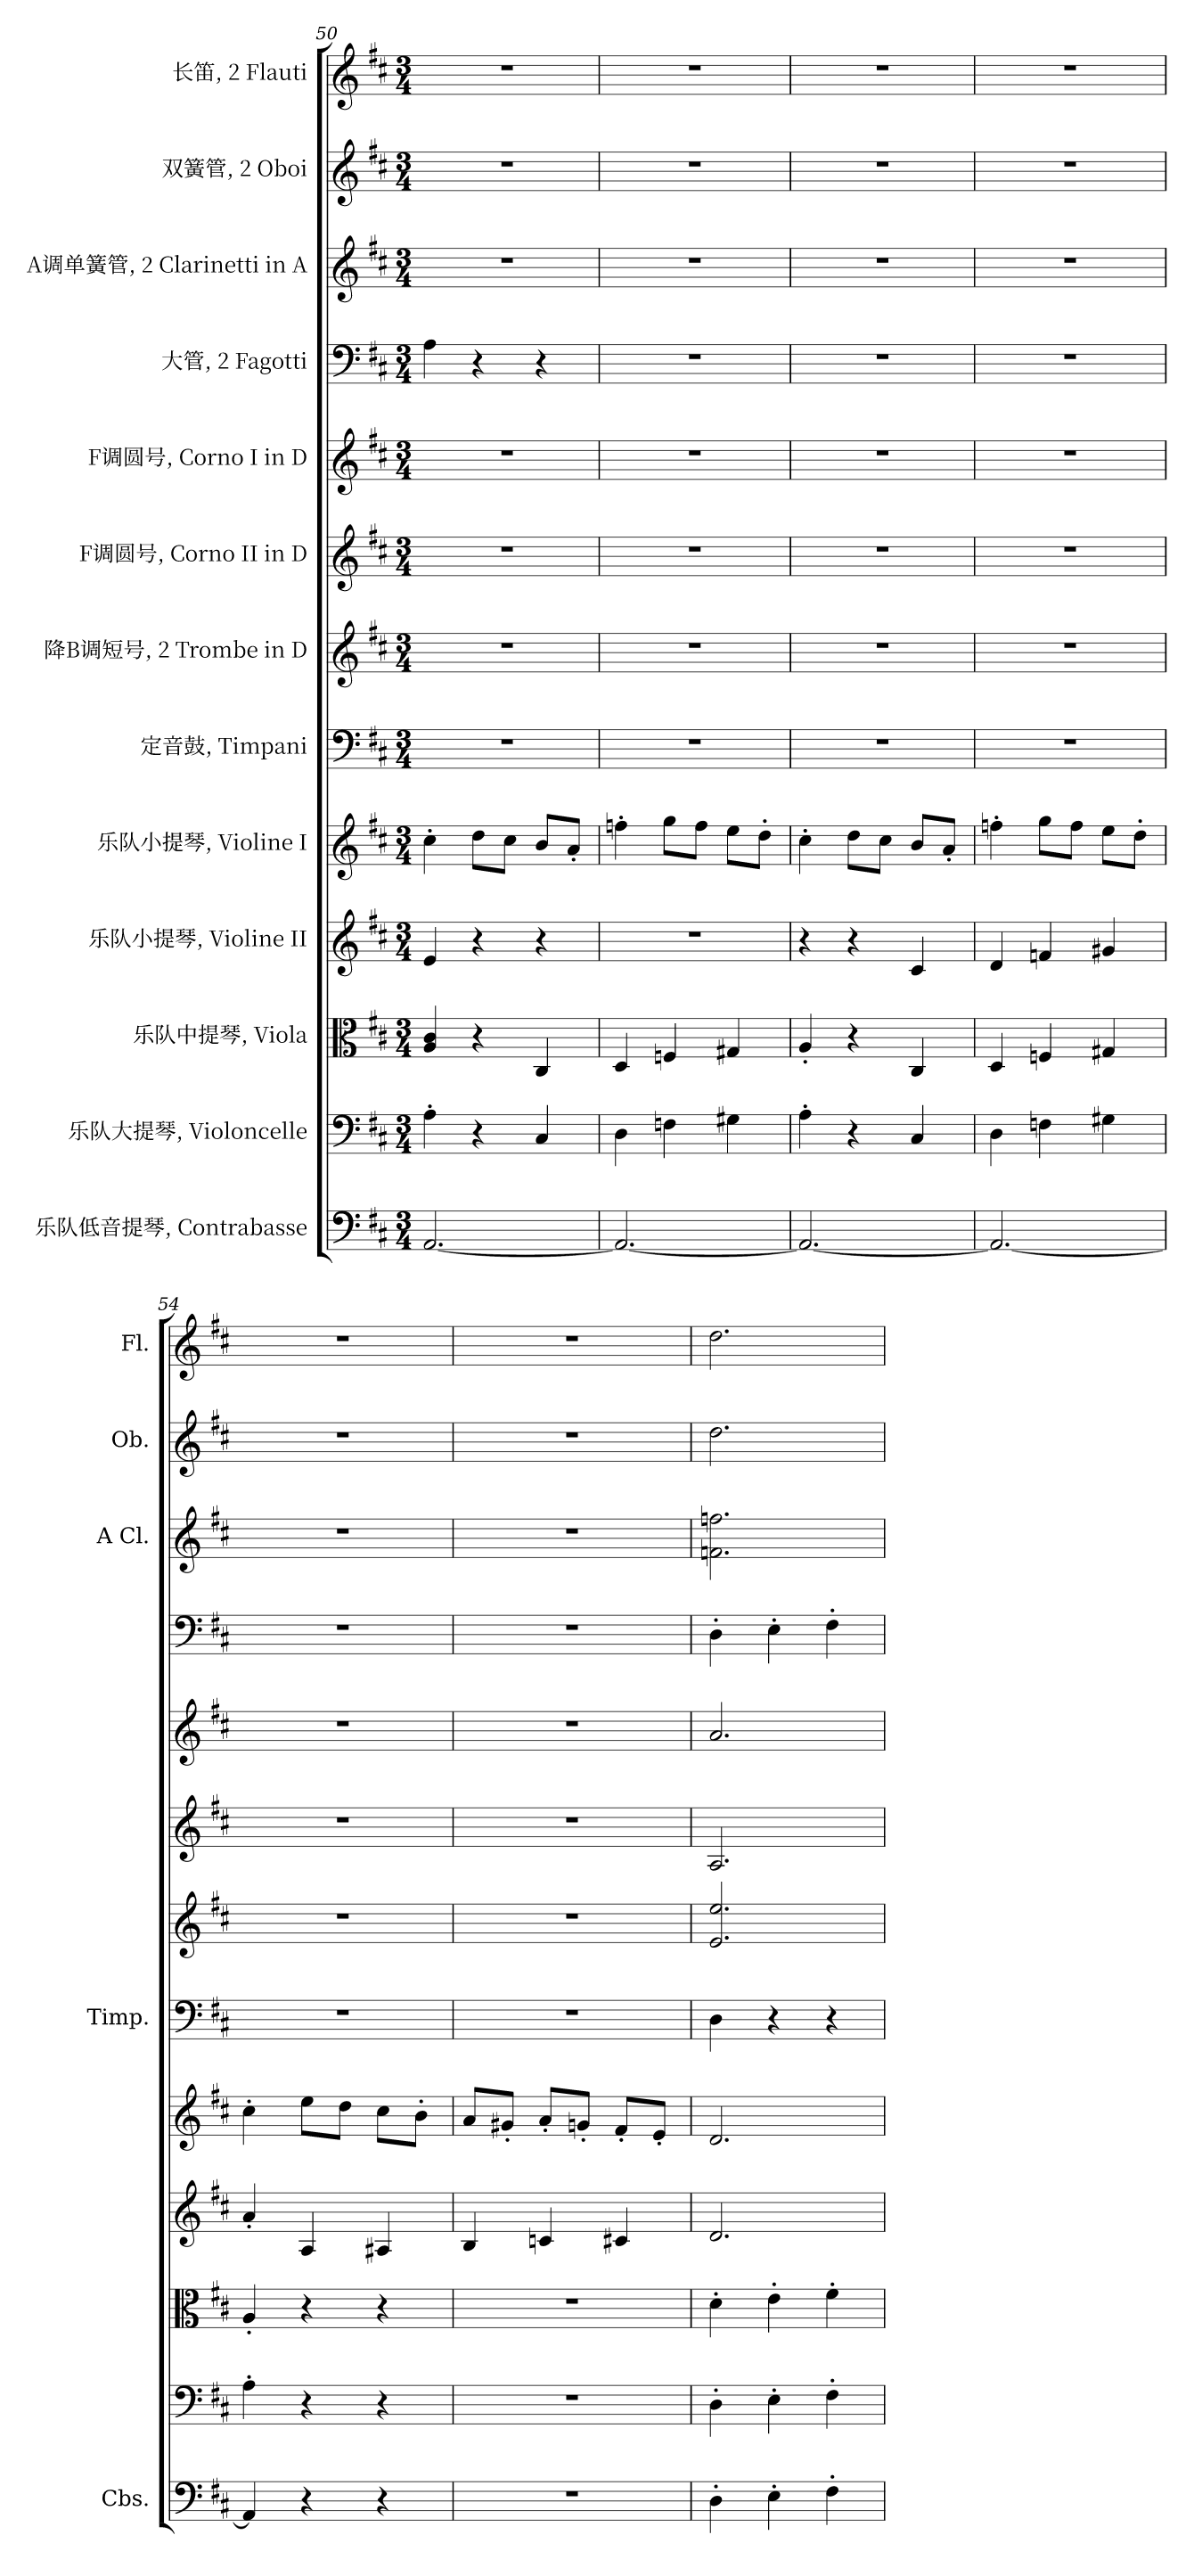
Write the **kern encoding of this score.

**kern	**kern	**kern	**kern	**kern	**kern	**kern	**kern	**kern	**kern	**kern	**kern	**kern
*part13	*part12	*part11	*part10	*part9	*part8	*part7	*part6	*part5	*part4	*part3	*part2	*part1
*staff13	*staff12	*staff11	*staff10	*staff9	*staff8	*staff7	*staff6	*staff5	*staff4	*staff3	*staff2	*staff1
*I"乐队低音提琴, Contrabasse	*I"乐队大提琴, Violoncelle	*I"乐队中提琴, Viola	*I"乐队小提琴, Violine II	*I"乐队小提琴, Violine I	*I"定音鼓, Timpani	*I"降B调短号, 2 Trombe in D	*I"F调圆号, Corno II in D	*I"F调圆号, Corno I in D	*I"大管, 2 Fagotti	*I"A调单簧管, 2 Clarinetti in A	*I"双簧管, 2 Oboi	*I"长笛, 2 Flauti
*I'Cbs.	*	*	*	*	*I'Timp.	*	*	*	*	*I'A Cl.	*I'Ob.	*I'Fl.
*clefF4	*clefF4	*clefC3	*clefG2	*clefG2	*clefF4	*clefG2	*clefG2	*clefG2	*clefF4	*clefG2	*clefG2	*clefG2
*ITrd7c12	*	*	*	*	*	*ITrd1c2	*ITrd4c7	*ITrd4c7	*	*ITrd2c3	*	*
*k[f#c#]	*k[f#c#]	*k[f#c#]	*k[f#c#]	*k[f#c#]	*k[f#c#]	*k[]	*k[f#]	*k[f#]	*k[f#c#]	*k[f#c#g#d#a#]	*k[f#c#]	*k[f#c#]
*M3/4	*M3/4	*M3/4	*M3/4	*M3/4	*M3/4	*M3/4	*M3/4	*M3/4	*M3/4	*M3/4	*M3/4	*M3/4
*MM309	*MM309	*MM309	*MM309	*MM309	*MM309	*MM309	*MM309	*MM309	*MM309	*MM309	*MM309	*MM309
=50	=50	=50	=50	=50	=50	=50	=50	=50	=50	=50	=50	=50
[2.AAA/	4A'\	4A/ 4c#/	4e/	4cc#'\	2.r	2.r	2.r	2.r	4A\	2.r	2.r	2.r
.	4r	4r	4r	8dd\L	.	.	.	.	4r	.	.	.
.	.	.	.	8cc#\J	.	.	.	.	.	.	.	.
.	4C#/	4C#/	4r	8b/L	.	.	.	.	4r	.	.	.
.	.	.	.	8a'/J	.	.	.	.	.	.	.	.
!!LO:PB:g=z
=51	=51	=51	=51	=51	=51	=51	=51	=51	=51	=51	=51	=51
*	*	*	*	*	*	*	*	*	*	*	*	*MM310
2.AAA/_	4D\	4D/	2.r	4ffn'\	2.r	2.r	2.r	2.r	2.r	2.r	2.r	2.r
.	4Fn\	4Fn/	.	8gg\L	.	.	.	.	.	.	.	.
.	.	.	.	8ff\J	.	.	.	.	.	.	.	.
.	4G#X\	4G#X/	.	8ee\L	.	.	.	.	.	.	.	.
.	.	.	.	8dd'\J	.	.	.	.	.	.	.	.
=52	=52	=52	=52	=52	=52	=52	=52	=52	=52	=52	=52	=52
*	*	*	*	*	*	*	*	*	*	*	*	*MM311
2.AAA/_	4A'\	4A'/	4r	4cc#'\	2.r	2.r	2.r	2.r	2.r	2.r	2.r	2.r
.	4r	4r	4r	8dd\L	.	.	.	.	.	.	.	.
.	.	.	.	8cc#\J	.	.	.	.	.	.	.	.
.	4C#/	4C#/	4c#/	8b/L	.	.	.	.	.	.	.	.
.	.	.	.	8a'/J	.	.	.	.	.	.	.	.
=53	=53	=53	=53	=53	=53	=53	=53	=53	=53	=53	=53	=53
*	*	*	*	*	*	*	*	*	*	*	*	*MM312
2.AAA/_	4D\	4D/	4d/	4ffn'\	2.r	2.r	2.r	2.r	2.r	2.r	2.r	2.r
.	4Fn\	4Fn/	4fn/	8gg\L	.	.	.	.	.	.	.	.
.	.	.	.	8ff\J	.	.	.	.	.	.	.	.
.	4G#X\	4G#X/	4g#X/	8ee\L	.	.	.	.	.	.	.	.
.	.	.	.	8dd'\J	.	.	.	.	.	.	.	.
=54	=54	=54	=54	=54	=54	=54	=54	=54	=54	=54	=54	=54
*	*	*	*	*	*	*	*	*	*	*	*	*MM313
4AAA/]	4A'\	4A'/	4a'/	4cc#'\	2.r	2.r	2.r	2.r	2.r	2.r	2.r	2.r
4r	4r	4r	4A/	8ee\L	.	.	.	.	.	.	.	.
.	.	.	.	8dd\J	.	.	.	.	.	.	.	.
4r	4r	4r	4A#X/	8cc#\L	.	.	.	.	.	.	.	.
.	.	.	.	8b'\J	.	.	.	.	.	.	.	.
=55	=55	=55	=55	=55	=55	=55	=55	=55	=55	=55	=55	=55
*	*	*	*	*	*	*	*	*	*	*	*	*MM315
2.r	2.r	2.r	4B/	8a/L	2.r	2.r	2.r	2.r	2.r	2.r	2.r	2.r
.	.	.	.	8g#X'/J	.	.	.	.	.	.	.	.
.	.	.	4cn/	8a'/L	.	.	.	.	.	.	.	.
.	.	.	.	8gn'/J	.	.	.	.	.	.	.	.
.	.	.	4c#X/	8f#'/L	.	.	.	.	.	.	.	.
.	.	.	.	8e'/J	.	.	.	.	.	.	.	.
=56	=56	=56	=56	=56	=56	=56	=56	=56	=56	=56	=56	=56
*	*	*	*	*	*	*	*	*	*	*	*	*MM315
4DD'\	4D'\	4d'\	2.d/	2.d/	4D\	2.d/ 2.dd/	2.D/	2.d/	4D'\	2.dn\ 2.ddn\	2.dd\	2.dd\
4EE'\	4E'\	4e'\	.	.	4r	.	.	.	4E'\	.	.	.
4FF#'\	4F#'\	4f#'\	.	.	4r	.	.	.	4F#'\	.	.	.
=	=	=	=	=	=	=	=	=	=	=	=	=
*-	*-	*-	*-	*-	*-	*-	*-	*-	*-	*-	*-	*-
